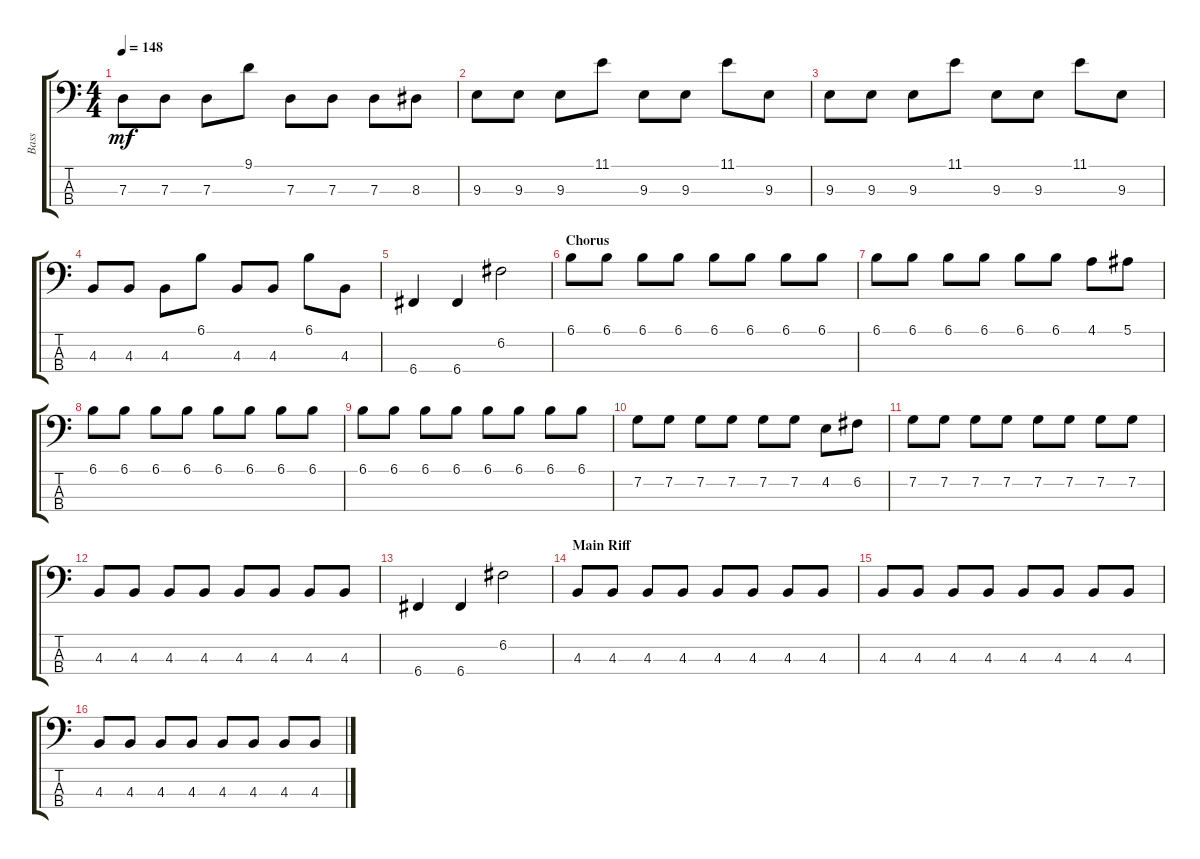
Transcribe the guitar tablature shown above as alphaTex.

\track ("Bass" "Bass") {instrument electricbassfinger}
\staff {score tabs}
\tuning (F2 C2 G1 C1) {hide}
\ts (4 4)
\tempo 148
\clef f4
\ks c
7.3.8{dy mf} 7.3.8 7.3.8 9.1.8 7.3.8 7.3.8 7.3.8 8.3.8 |
9.3.8 9.3.8 9.3.8 11.1.8 9.3.8 9.3.8 11.1.8 9.3.8 |
9.3.8 9.3.8 9.3.8 11.1.8 9.3.8 9.3.8 11.1.8 9.3.8 |
4.3.8 4.3.8 4.3.8 6.1.8 4.3.8 4.3.8 6.1.8 4.3.8 |
6.4.4 6.4.4 6.2.2 |
\section ("" "Chorus")
6.1.8 6.1.8 6.1.8 6.1.8 6.1.8 6.1.8 6.1.8 6.1.8 |
6.1.8 6.1.8 6.1.8 6.1.8 6.1.8 6.1.8 4.1.8 5.1.8 |
6.1.8 6.1.8 6.1.8 6.1.8 6.1.8 6.1.8 6.1.8 6.1.8 |
6.1.8 6.1.8 6.1.8 6.1.8 6.1.8 6.1.8 6.1.8 6.1.8 |
7.2.8 7.2.8 7.2.8 7.2.8 7.2.8 7.2.8 4.2.8 6.2.8 |
7.2.8 7.2.8 7.2.8 7.2.8 7.2.8 7.2.8 7.2.8 7.2.8 |
4.3.8 4.3.8 4.3.8 4.3.8 4.3.8 4.3.8 4.3.8 4.3.8 |
6.4.4 6.4.4 6.2.2 |
\section ("" "Main Riff")
4.3.8 4.3.8 4.3.8 4.3.8 4.3.8 4.3.8 4.3.8 4.3.8 |
4.3.8 4.3.8 4.3.8 4.3.8 4.3.8 4.3.8 4.3.8 4.3.8 |
4.3.8 4.3.8 4.3.8 4.3.8 4.3.8 4.3.8 4.3.8 4.3.8
